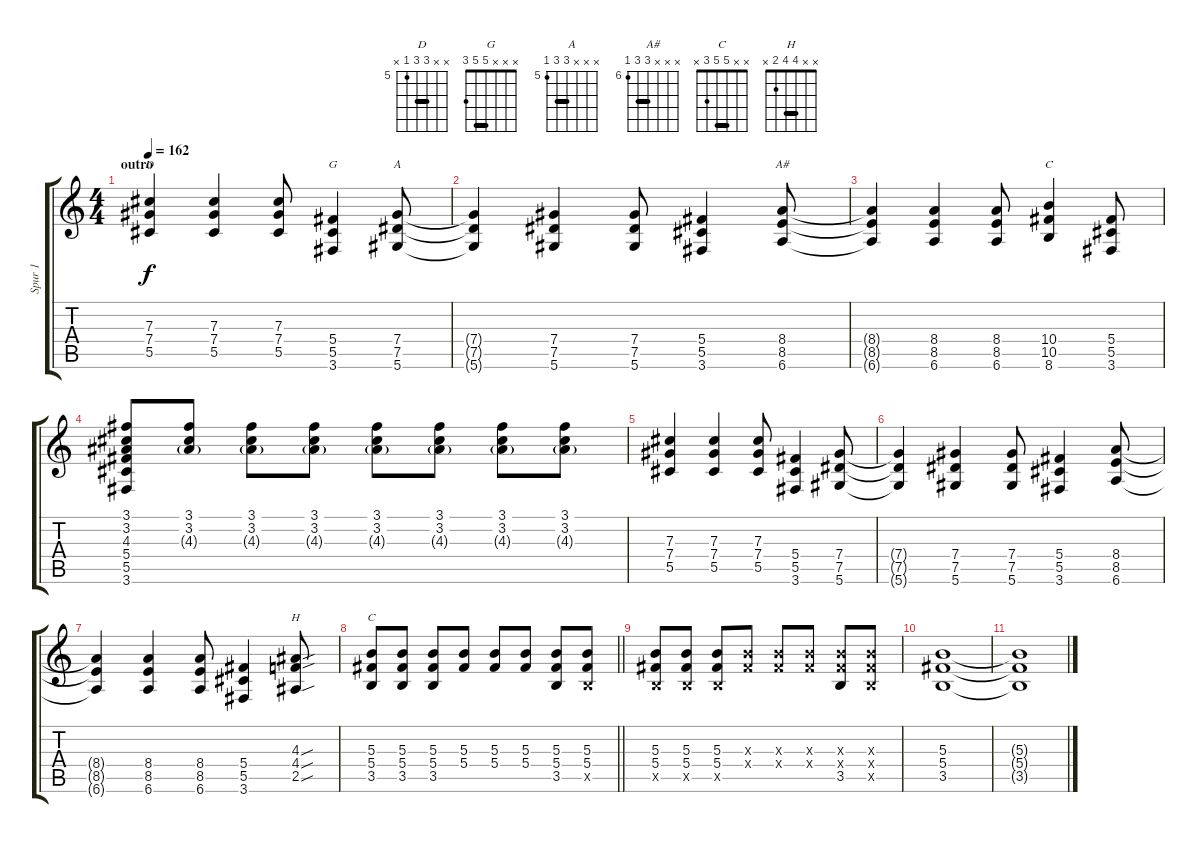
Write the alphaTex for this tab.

\track ("Spur 1" "Spur 1") {instrument overdrivenguitar}
\staff {score tabs}
\tuning (Eb4 Bb3 Gb3 Db3 Ab2 Eb2) {hide}
\chord ("D" x x 7 7 5 x) {firstfret 5 barre 7}
\chord ("G" x x x 5 5 3) {barre 5}
\chord ("A" x x x 7 7 5) {firstfret 5 barre 7}
\chord ("A#" x x x 8 8 6) {firstfret 6 barre 8}
\chord ("C" x x x 10 10 8) {firstfret 8 barre 10}
\chord ("H" x x 4 4 2 x) {barre 4}
\chord ("C" x x 5 5 3 x) {barre 5}
\ts (4 4)
\section ("" "outro")
\tempo 162
\clef g2
\ks c
(7.3 7.4 5.5).4{ch "D" dy f} (7.3 7.4 5.5).4 (7.3 7.4 5.5).8 (5.4 5.5 3.6).4{ch "G"} (7.4 7.5 5.6).8{ch "A"} |
(7.4{t} 7.5{t} 5.6{t}).4 (7.4 7.5 5.6).4 (7.4 7.5 5.6).8 (5.4 5.5 3.6).4 (8.4 8.5 6.6).8{ch "A#"} |
(8.4{t} 8.5{t} 6.6{t}).4 (8.4 8.5 6.6).4 (8.4 8.5 6.6).8 (10.4 10.5 8.6).4{ch "C"} (5.4 5.5 3.6).8 |
(3.1 3.2 4.3 5.4 5.5 3.6).8 (3.1 3.2 4.3{g}).8 (3.1 3.2 4.3{g}).8 (3.1 3.2 4.3{g}).8 (3.1 3.2 4.3{g}).8 (3.1 3.2 4.3{g}).8 (3.1 3.2 4.3{g}).8 (3.1 3.2 4.3{g}).8 |
(7.3 7.4 5.5).4 (7.3 7.4 5.5).4 (7.3 7.4 5.5).8 (5.4 5.5 3.6).4 (7.4 7.5 5.6).8 |
(7.4{t} 7.5{t} 5.6{t}).4 (7.4 7.5 5.6).4 (7.4 7.5 5.6).8 (5.4 5.5 3.6).4 (8.4 8.5 6.6).8 |
(8.4{t} 8.5{t} 6.6{t}).4 (8.4 8.5 6.6).4 (8.4 8.5 6.6).8 (5.4 5.5 3.6).4 (4.3{sou} 4.4{sou} 2.5{sou}).8{ch "H"} |
\barLineRight lightlight
(5.3 5.4 3.5).8{ch "C"} (5.3 5.4 3.5).8 (5.3 5.4 3.5).8 (5.3 5.4).8 (5.3 5.4).8 (5.3 5.4).8 (5.3 5.4 3.5).8 (5.3 5.4 3.5{x}).8 |
(5.3 5.4 3.5{x}).8 (5.3 5.4 3.5{x}).8 (5.3 5.4 3.5{x}).8 (5.3{x} 5.4{x}).8 (5.3{x} 5.4{x}).8 (5.3{x} 5.4{x}).8 (5.3{x} 5.4{x} 3.5).8 (5.3{x} 5.4{x} 3.5{x}).8 |
(5.3 5.4 3.5).1 |
(5.3{t} 5.4{t} 3.5{t}).1
